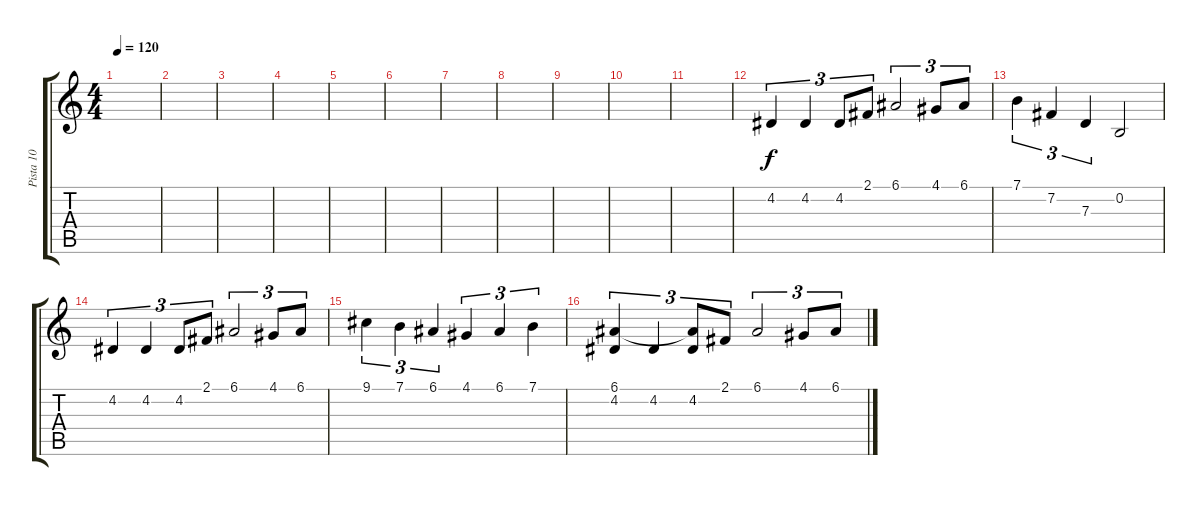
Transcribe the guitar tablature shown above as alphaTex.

\track ("Pista 10" "Pista 10") {instrument flute}
\staff {score tabs}
\tuning (E4 B3 G3 D3 A2 E2) {hide}
\ts (4 4)
\tempo 120
\clef g2
\ks c
|
|
|
|
|
|
|
|
|
|
|
4.2.4{tu (3 2) volume 13 balance 16 instrument brasssection} 4.2.4{tu (3 2)} 4.2.8{tu (3 2)} 2.1.8{tu (3 2)} 6.1.2{tu (3 2)} 4.1.8{tu (3 2)} 6.1.8{tu (3 2)} |
7.1.4{tu (3 2)} 7.2.4{tu (3 2)} 7.3.4{tu (3 2)} 0.2.2 |
4.2.4{tu (3 2)} 4.2.4{tu (3 2)} 4.2.8{tu (3 2)} 2.1.8{tu (3 2)} 6.1.2{tu (3 2)} 4.1.8{tu (3 2)} 6.1.8{tu (3 2)} |
9.1.4{tu (3 2)} 7.1.4{tu (3 2)} 6.1.4{tu (3 2)} 4.1.4{tu (3 2)} 6.1.4{tu (3 2)} 7.1.4{tu (3 2)} |
(6.1 4.2).4{tu (3 2)} 4.2.4{tu (3 2)} (6.1{t} 4.2).8{tu (3 2)} 2.1.8{tu (3 2)} 6.1.2{tu (3 2)} 4.1.8{tu (3 2)} 6.1.8{tu (3 2)}
